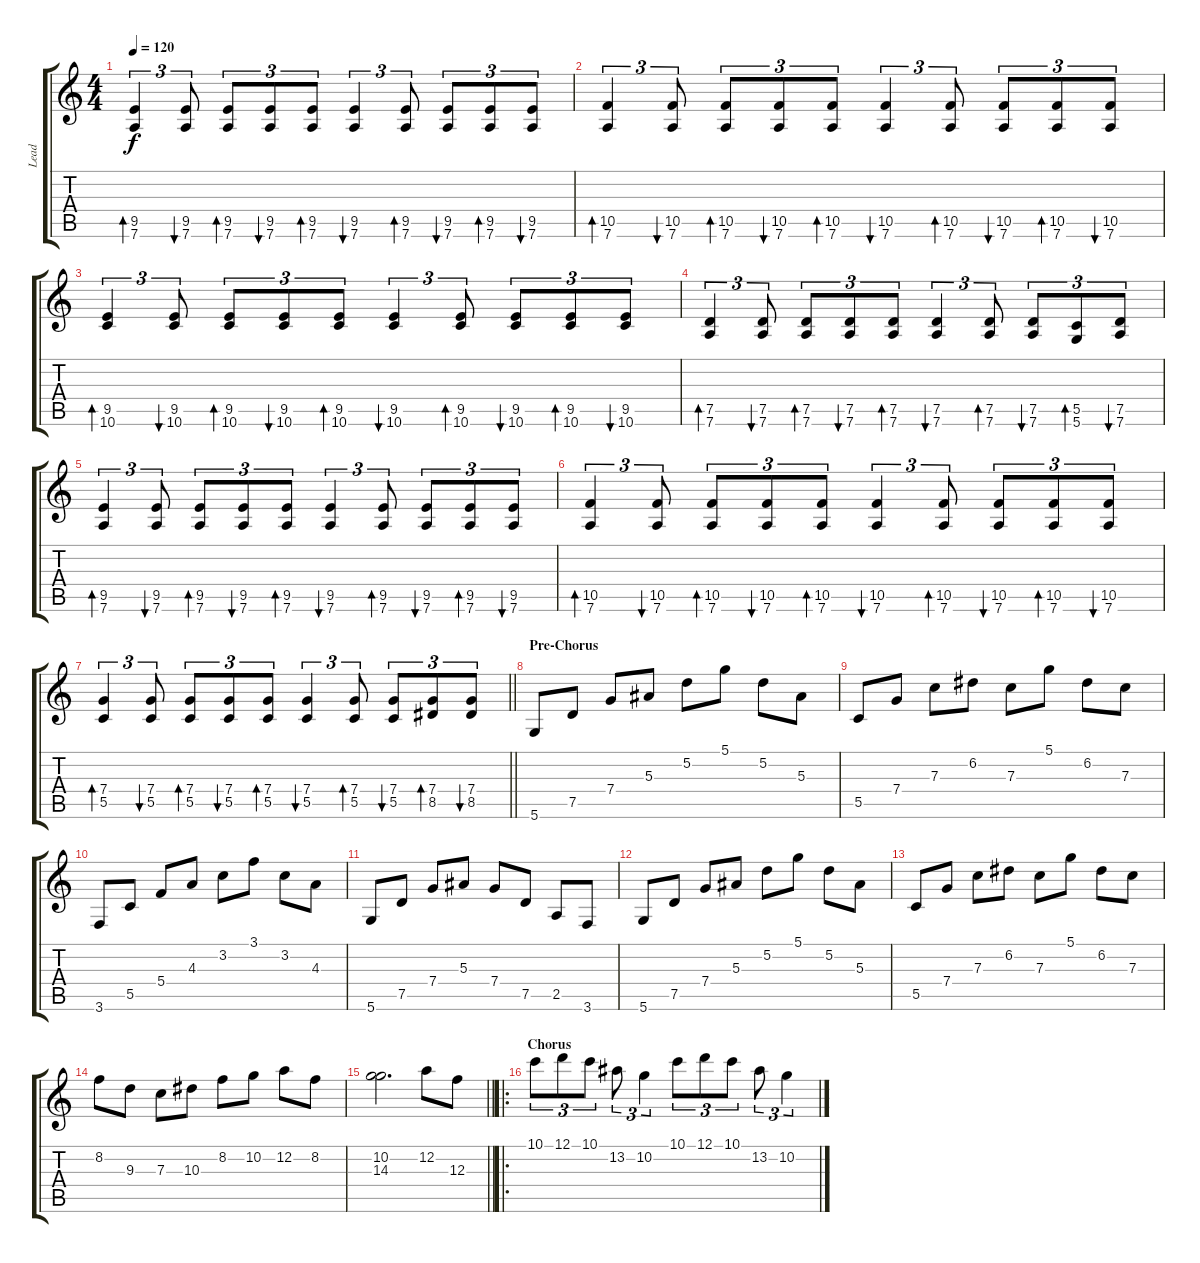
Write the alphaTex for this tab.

\track ("Lead" "Lead") {instrument distortionguitar}
\staff {score tabs}
\tuning (D4 A3 F3 C3 G2 D2) {hide}
\ts (4 4)
\tempo 120
\clef g2
\ks c
(9.5 7.6).4{tu (3 2) bd 60 dy f} (9.5 7.6).8{tu (3 2) bu 60} (9.5 7.6).8{tu (3 2) bd 60} (9.5 7.6).8{tu (3 2) bu 60} (9.5 7.6).8{tu (3 2) bd 60} (9.5 7.6).4{tu (3 2) bu 60} (9.5 7.6).8{tu (3 2) bd 60} (9.5 7.6).8{tu (3 2) bu 60} (9.5 7.6).8{tu (3 2) bd 60} (9.5 7.6).8{tu (3 2) bu 60} |
(10.5 7.6).4{tu (3 2) bd 60} (10.5 7.6).8{tu (3 2) bu 60} (10.5 7.6).8{tu (3 2) bd 60} (10.5 7.6).8{tu (3 2) bu 60} (10.5 7.6).8{tu (3 2) bd 60} (10.5 7.6).4{tu (3 2) bu 60} (10.5 7.6).8{tu (3 2) bd 60} (10.5 7.6).8{tu (3 2) bu 60} (10.5 7.6).8{tu (3 2) bd 60} (10.5 7.6).8{tu (3 2) bu 60} |
(9.5 10.6).4{tu (3 2) bd 60} (9.5 10.6).8{tu (3 2) bu 60} (9.5 10.6).8{tu (3 2) bd 60} (9.5 10.6).8{tu (3 2) bu 60} (9.5 10.6).8{tu (3 2) bd 60} (9.5 10.6).4{tu (3 2) bu 60} (9.5 10.6).8{tu (3 2) bd 60} (9.5 10.6).8{tu (3 2) bu 60} (9.5 10.6).8{tu (3 2) bd 60} (9.5 10.6).8{tu (3 2) bu 60} |
(7.5 7.6).4{tu (3 2) bd 60} (7.5 7.6).8{tu (3 2) bu 60} (7.5 7.6).8{tu (3 2) bd 60} (7.5 7.6).8{tu (3 2) bu 60} (7.5 7.6).8{tu (3 2) bd 60} (7.5 7.6).4{tu (3 2) bu 60} (7.5 7.6).8{tu (3 2) bd 60} (7.5 7.6).8{tu (3 2) bu 60} (5.5 5.6).8{tu (3 2) bd 60} (7.5 7.6).8{tu (3 2) bu 60} |
(9.5 7.6).4{tu (3 2) bd 60} (9.5 7.6).8{tu (3 2) bu 60} (9.5 7.6).8{tu (3 2) bd 60} (9.5 7.6).8{tu (3 2) bu 60} (9.5 7.6).8{tu (3 2) bd 60} (9.5 7.6).4{tu (3 2) bu 60} (9.5 7.6).8{tu (3 2) bd 60} (9.5 7.6).8{tu (3 2) bu 60} (9.5 7.6).8{tu (3 2) bd 60} (9.5 7.6).8{tu (3 2) bu 60} |
(10.5 7.6).4{tu (3 2) bd 60} (10.5 7.6).8{tu (3 2) bu 60} (10.5 7.6).8{tu (3 2) bd 60} (10.5 7.6).8{tu (3 2) bu 60} (10.5 7.6).8{tu (3 2) bd 60} (10.5 7.6).4{tu (3 2) bu 60} (10.5 7.6).8{tu (3 2) bd 60} (10.5 7.6).8{tu (3 2) bu 60} (10.5 7.6).8{tu (3 2) bd 60} (10.5 7.6).8{tu (3 2) bu 60} |
\barLineRight lightlight
(7.4 5.5).4{tu (3 2) bd 60} (7.4 5.5).8{tu (3 2) bu 60} (7.4 5.5).8{tu (3 2) bd 60} (7.4 5.5).8{tu (3 2) bu 60} (7.4 5.5).8{tu (3 2) bd 60} (7.4 5.5).4{tu (3 2) bu 60} (7.4 5.5).8{tu (3 2) bd 60} (7.4 5.5).8{tu (3 2) bu 60} (7.4 8.5).8{tu (3 2) bd 60} (7.4 8.5).8{tu (3 2) bu 60} |
\section ("" "Pre-Chorus")
5.6.8{instrument distortionguitar} 7.5.8 7.4.8 5.3.8 5.2.8 5.1.8 5.2.8 5.3.8 |
5.5.8 7.4.8 7.3.8 6.2.8 7.3.8 5.1.8 6.2.8 7.3.8 |
3.6.8 5.5.8 5.4.8 4.3.8 3.2.8 3.1.8 3.2.8 4.3.8 |
5.6.8 7.5.8 7.4.8 5.3.8 7.4.8 7.5.8 2.5.8 3.6.8 |
5.6.8 7.5.8 7.4.8 5.3.8 5.2.8 5.1.8 5.2.8 5.3.8 |
5.5.8 7.4.8 7.3.8 6.2.8 7.3.8 5.1.8 6.2.8 7.3.8 |
8.2.8 9.3.8 7.3.8 10.3.8 8.2.8 10.2.8 12.2.8 8.2.8 |
\barLineRight lightlight
(10.2 14.3).2{d} 12.2.8 12.3.8 |
\ro
\section ("" "Chorus")
10.1.8{tu (3 2)} 12.1.8{tu (3 2)} 10.1.8{tu (3 2)} 13.2.8{tu (3 2)} 10.2.4{tu (3 2)} 10.1.8{tu (3 2)} 12.1.8{tu (3 2)} 10.1.8{tu (3 2)} 13.2.8{tu (3 2)} 10.2.4{tu (3 2)}
